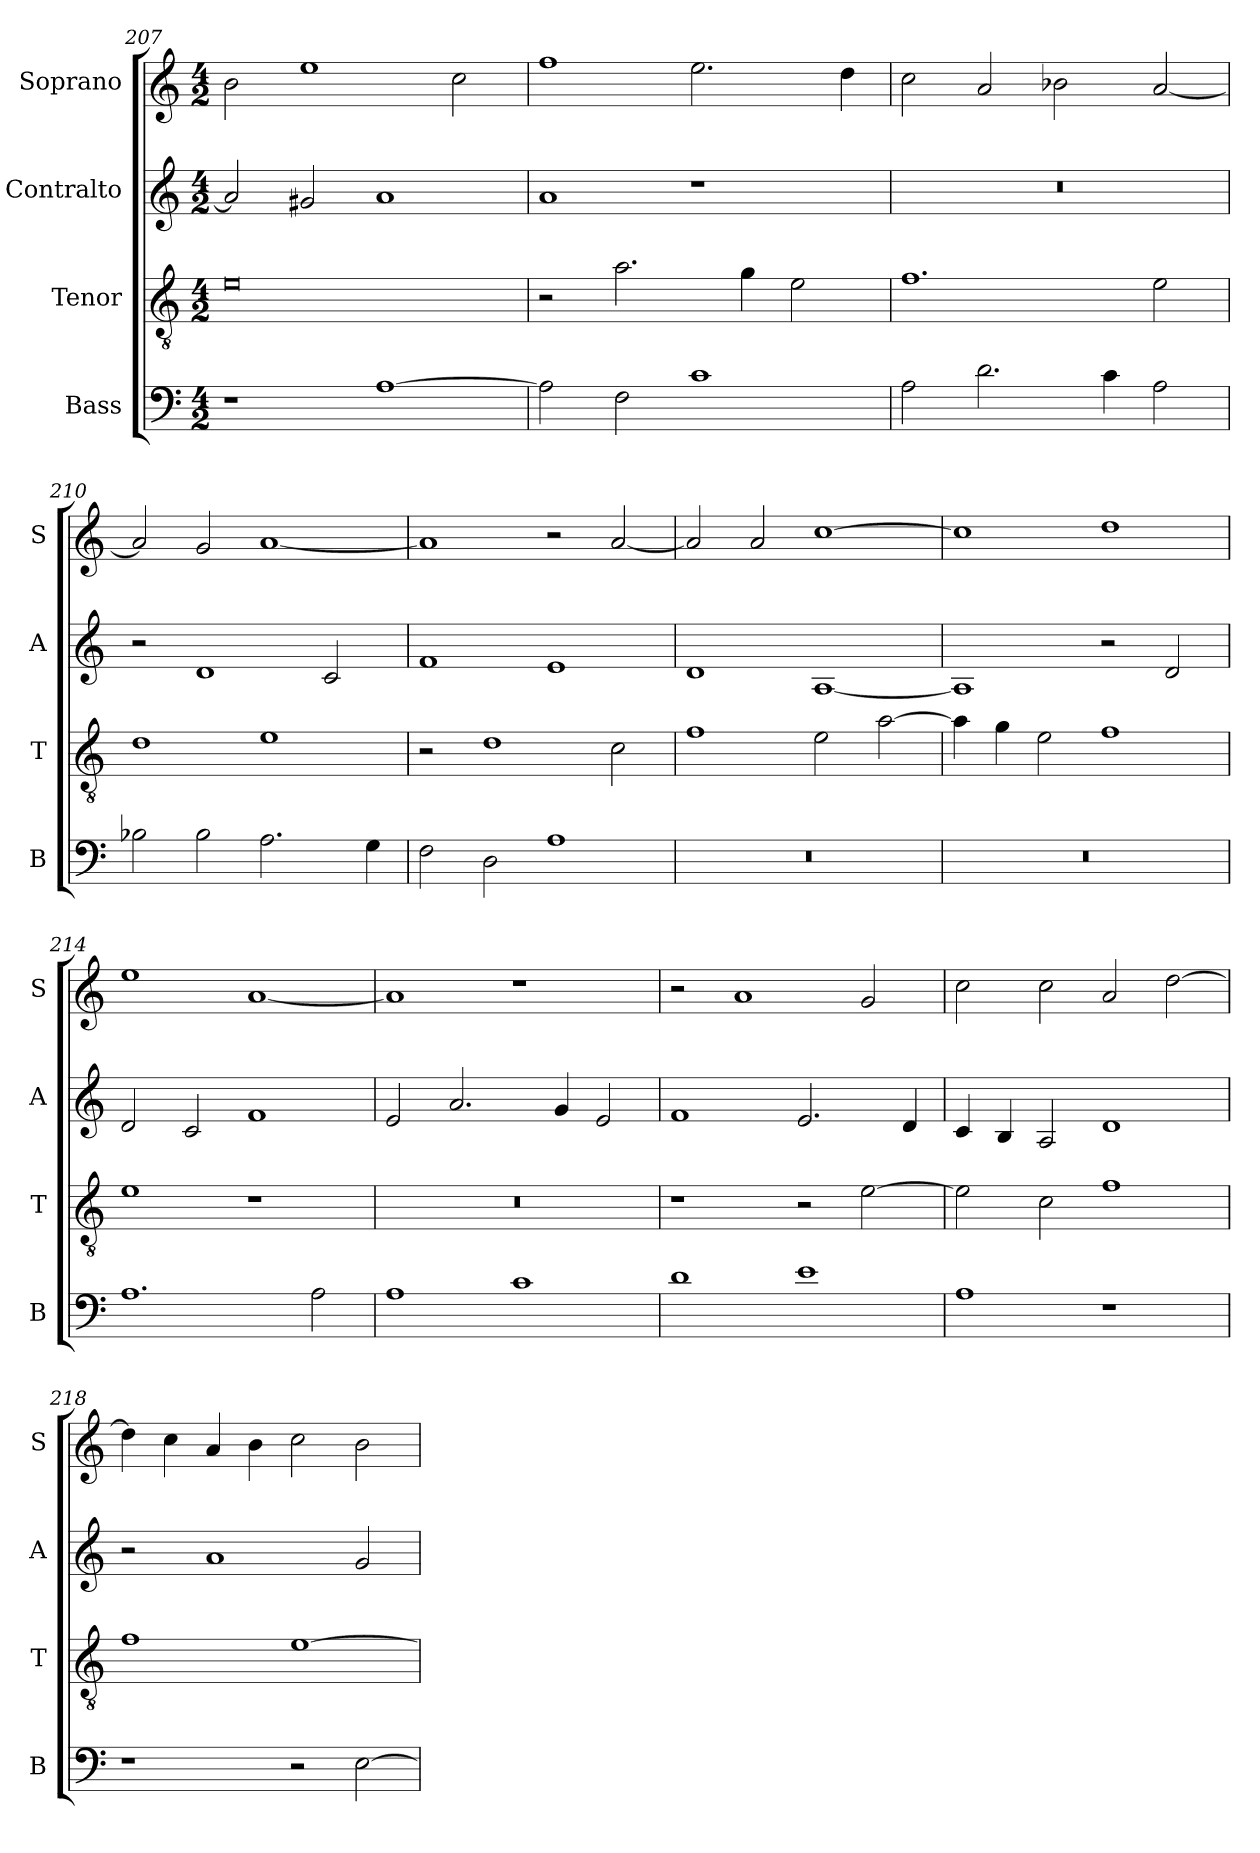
**kern	**kern	**kern	**kern
*part4	*part3	*part2	*part1
*staff4	*staff3	*staff2	*staff1
*I"Bass	*I"Tenor	*I"Contralto	*I"Soprano
*I'B	*I'T	*I'A	*I'S
*clefF4	*clefGv2	*clefG2	*clefG2
*k[]	*k[]	*k[]	*k[]
*A:aeo	*A:aeo	*A:aeo	*A:aeo
*M4/2	*M4/2	*M4/2	*M4/2
=207	=207	=207	=207
1r	0e	2a]	2b
.	.	2g#X	1ee
[1A	.	1a	.
.	.	.	2cc
=208	=208	=208	=208
2A]	2r	1a	1ff
2F	2.a	.	.
1c	.	1r	2.ee
.	4g	.	.
.	2e	.	.
.	.	.	4dd
=209	=209	=209	=209
2A	1.f	0r	2cc
2.d	.	.	2a
.	.	.	2b-X
4c	.	.	.
2A	2e	.	[2a
=210	=210	=210	=210
2B-X	1d	2r	2a]
2B-	.	1d	2g
2.A	1e	.	[1a
.	.	2c	.
4G	.	.	.
=211	=211	=211	=211
2F	2r	1f	1a]
2D	1d	.	.
1A	.	1e	2r
.	2c	.	[2a
=212	=212	=212	=212
0r	1f	1d	2a]
.	.	.	2a
.	2e	[1A	[1cc
.	[2a	.	.
=213	=213	=213	=213
0r	4a]	1A]	1cc]
.	4g	.	.
.	2e	.	.
.	1f	2r	1dd
.	.	2d	.
=214	=214	=214	=214
1.A	1e	2d	1ee
.	.	2c	.
.	1r	1f	[1a
2A	.	.	.
=215	=215	=215	=215
1A	0r	2e	1a]
.	.	2.a	.
1c	.	.	1r
.	.	4g	.
.	.	2e	.
=216	=216	=216	=216
1d	1r	1f	2r
.	.	.	1a
1e	2r	2.e	.
.	[2e	.	2g
.	.	4d	.
=217	=217	=217	=217
1A	2e]	4c	2cc
.	.	4B	.
.	2c	2A	2cc
1r	1f	1d	2a
.	.	.	[2dd
=218	=218	=218	=218
1r	1f	2r	4dd]
.	.	.	4cc
.	.	1a	4a
.	.	.	4b
2r	[1e	.	2cc
[2E	.	2g	2b
=	=	=	=
*-	*-	*-	*-
